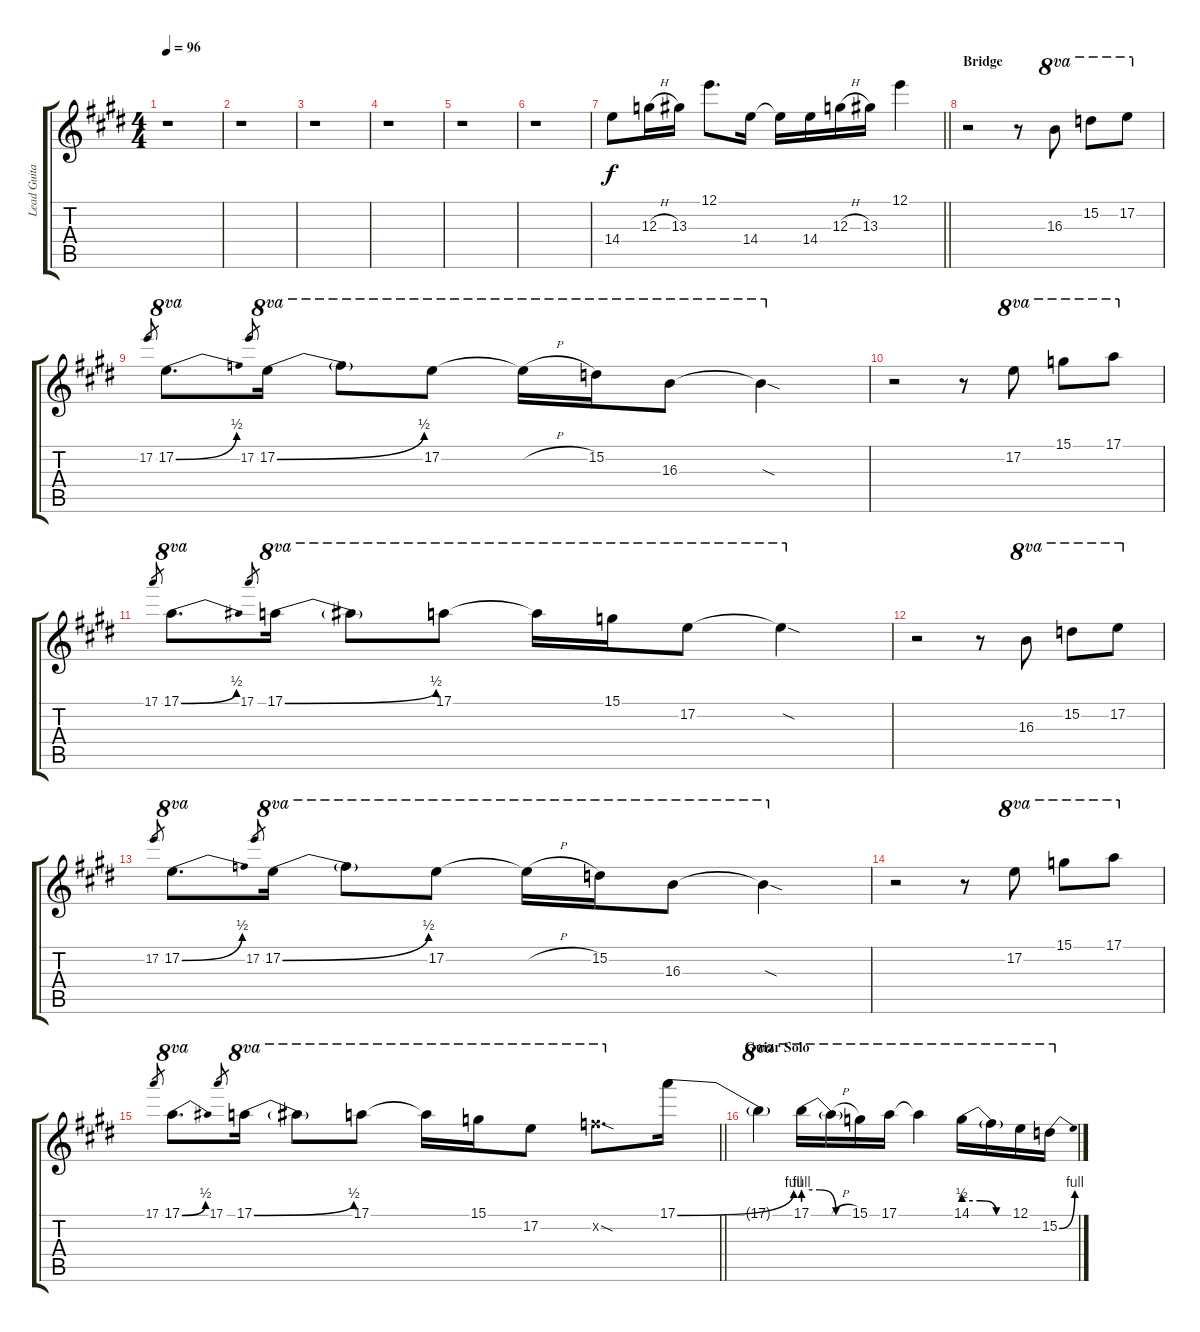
\track ("Lead Guitar" "Lead Guita") {instrument distortionguitar}
\staff {score tabs}
\tuning (E4 B3 G3 D3 A2 E2) {hide}
\ts (4 4)
\tempo 96
\clef g2
\ks c#minor
r.1{dy f} |
\ks e
r.1 |
\ks c#minor
r.1 |
r.1 |
r.1 |
\ks e
r.1 |
\barLineRight lightlight
\ks c#minor
14.4.8 12.3{h}.16 13.3.16 12.1.8{d} 14.4.16 14.4{t}.16 14.4.16 12.3{h}.16 13.3.16 12.1.4 |
\section ("" "Bridge")
\ks e
r.2 r.8 16.3.8{ot 8va} 15.2.8{ot 8va} 17.2.8{ot 8va} |
\ks c#minor
17.2.8{gr} 17.2{be (bend 0 0 60 2)}.8{d ot 8va} 17.2.8{gr} 17.2{be (bend 0 0 60 2)}.16{ot 8va} 17.2{t}.8{ot 8va} 17.2.8{ot 8va} 17.2{h t}.16{ot 8va} 15.2.16{ot 8va} 16.3.8{ot 8va} 16.3{sod t}.4{ot 8va} |
r.2 r.8 17.2.8{ot 8va} 15.1.8{ot 8va} 17.1.8{ot 8va} |
17.1.8{gr} 17.1{be (bend 0 0 60 2)}.8{d ot 8va} 17.1.8{gr} 17.1{be (bend 0 0 60 2)}.16{ot 8va} 17.1{t}.8{ot 8va} 17.1.8{ot 8va} 17.1{t}.16{ot 8va} 15.1.16{ot 8va} 17.2.8{ot 8va} 17.2{sod t}.4{ot 8va} |
r.2 r.8 16.3.8{ot 8va} 15.2.8{ot 8va} 17.2.8{ot 8va} |
17.2.8{gr} 17.2{be (bend 0 0 60 2)}.8{d ot 8va} 17.2.8{gr} 17.2{be (bend 0 0 60 2)}.16{ot 8va} 17.2{t}.8{ot 8va} 17.2.8{ot 8va} 17.2{h t}.16{ot 8va} 15.2.16{ot 8va} 16.3.8{ot 8va} 16.3{sod t}.4{ot 8va} |
r.2 r.8 17.2.8{ot 8va} 15.1.8{ot 8va} 17.1.8{ot 8va} |
\barLineRight lightlight
17.1.8{gr} 17.1{be (bend 0 0 60 2)}.8{d ot 8va} 17.1.8{gr} 17.1{be (bend 0 0 60 2)}.16{ot 8va} 17.1{t}.8{ot 8va} 17.1.8{ot 8va} 17.1{t}.16{ot 8va} 15.1.16{ot 8va} 17.2.8{ot 8va} 18.2{sod x}.8{d ot 8va} 17.1{be (bend 0 0 60 4)}.16 |
\section ("" "Guiar Solo")
17.1{t}.4{ot 8va} 17.1{be (custom 0 4 20 4 40 0 60 0)}.16{ot 8va} 17.1{h t}.16{ot 8va} 15.1.16{ot 8va} 17.1.16{ot 8va} 17.1{t}.4{ot 8va} 14.1{be (custom 0 2 20 2 40 0 60 0)}.16{ot 8va} 14.1{t}.16{ot 8va} 12.1.16{ot 8va} 15.2{be (bend 0 0 60 4)}.16{ot 8va}
